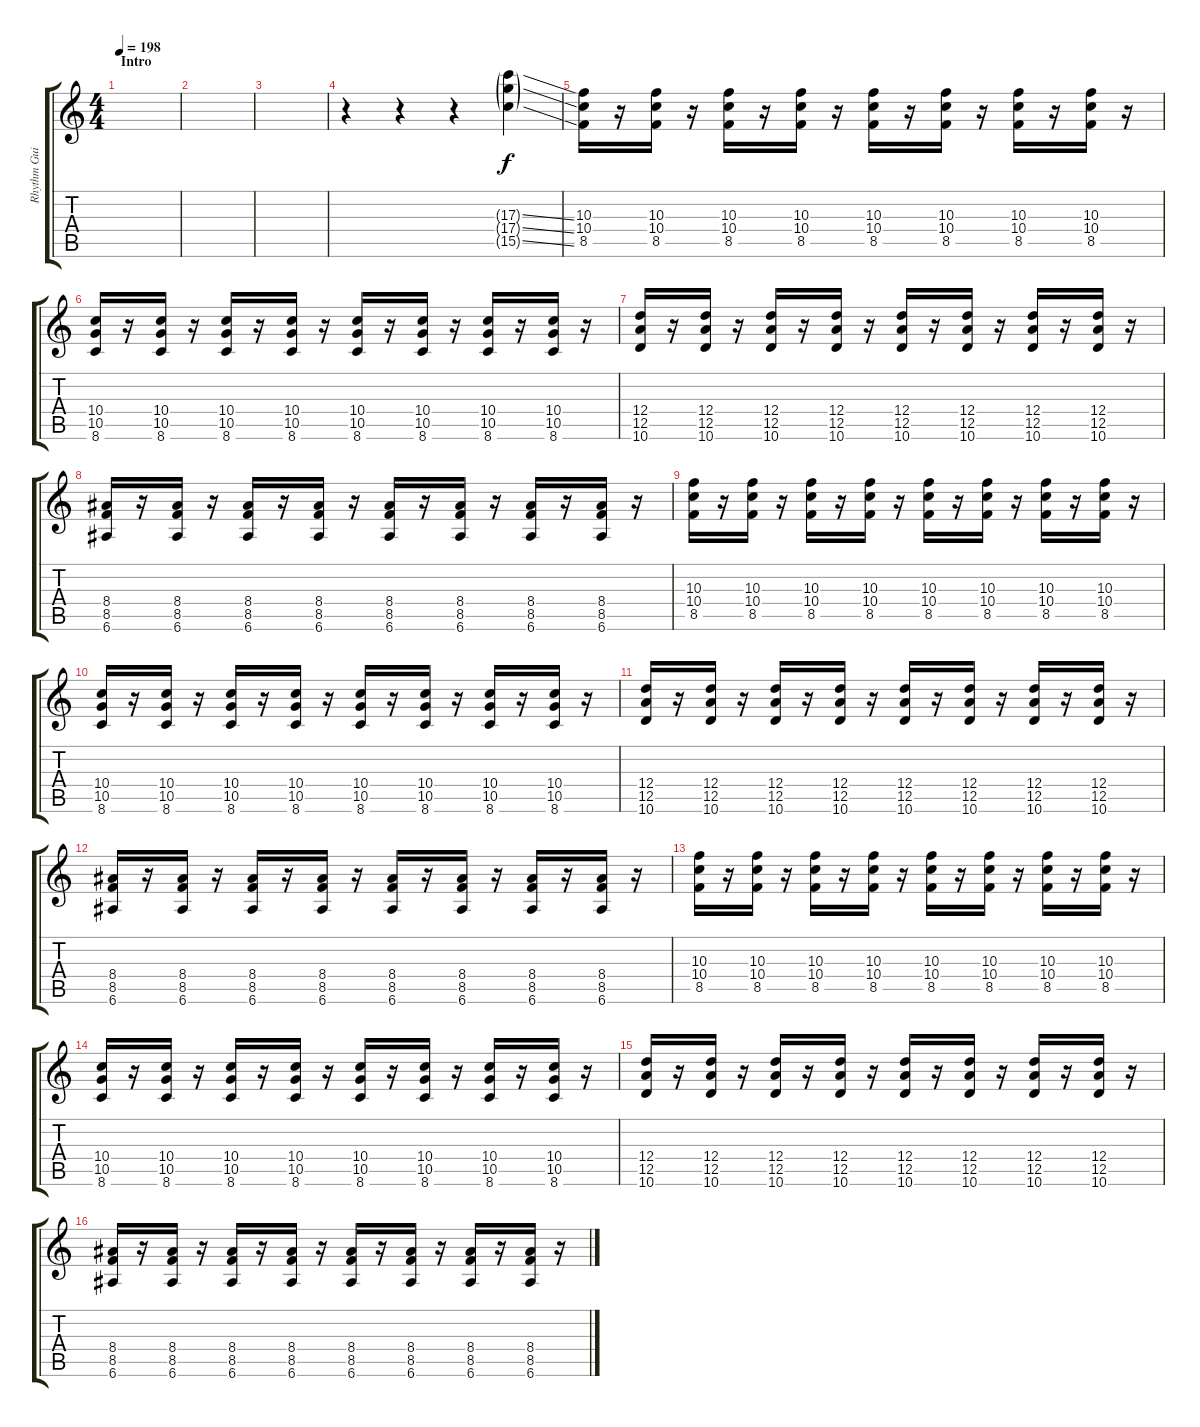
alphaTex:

\track ("Rhythm Guitar" "Rhythm Gui") {instrument distortionguitar}
\staff {score tabs}
\tuning (E4 B3 G3 D3 A2 E2) {hide}
\ts (4 4)
\section ("" "Intro")
\tempo 198
\clef g2
\ks c
|
|
|
r.4 r.4 r.4 (17.3{ss g} 17.4{ss g} 15.5{ss g}).4 |
(10.3 10.4 8.5).16{dy f} r.16 (10.3 10.4 8.5).16 r.16 (10.3 10.4 8.5).16 r.16 (10.3 10.4 8.5).16 r.16 (10.3 10.4 8.5).16 r.16 (10.3 10.4 8.5).16 r.16 (10.3 10.4 8.5).16 r.16 (10.3 10.4 8.5).16 r.16 |
(10.4 10.5 8.6).16 r.16 (10.4 10.5 8.6).16 r.16 (10.4 10.5 8.6).16 r.16 (10.4 10.5 8.6).16 r.16 (10.4 10.5 8.6).16 r.16 (10.4 10.5 8.6).16 r.16 (10.4 10.5 8.6).16 r.16 (10.4 10.5 8.6).16 r.16 |
(12.4 12.5 10.6).16 r.16 (12.4 12.5 10.6).16 r.16 (12.4 12.5 10.6).16 r.16 (12.4 12.5 10.6).16 r.16 (12.4 12.5 10.6).16 r.16 (12.4 12.5 10.6).16 r.16 (12.4 12.5 10.6).16 r.16 (12.4 12.5 10.6).16 r.16 |
(8.4 8.5 6.6).16 r.16 (8.4 8.5 6.6).16 r.16 (8.4 8.5 6.6).16 r.16 (8.4 8.5 6.6).16 r.16 (8.4 8.5 6.6).16 r.16 (8.4 8.5 6.6).16 r.16 (8.4 8.5 6.6).16 r.16 (8.4 8.5 6.6).16 r.16 |
(10.3 10.4 8.5).16 r.16 (10.3 10.4 8.5).16 r.16 (10.3 10.4 8.5).16 r.16 (10.3 10.4 8.5).16 r.16 (10.3 10.4 8.5).16 r.16 (10.3 10.4 8.5).16 r.16 (10.3 10.4 8.5).16 r.16 (10.3 10.4 8.5).16 r.16 |
(10.4 10.5 8.6).16 r.16 (10.4 10.5 8.6).16 r.16 (10.4 10.5 8.6).16 r.16 (10.4 10.5 8.6).16 r.16 (10.4 10.5 8.6).16 r.16 (10.4 10.5 8.6).16 r.16 (10.4 10.5 8.6).16 r.16 (10.4 10.5 8.6).16 r.16 |
(12.4 12.5 10.6).16 r.16 (12.4 12.5 10.6).16 r.16 (12.4 12.5 10.6).16 r.16 (12.4 12.5 10.6).16 r.16 (12.4 12.5 10.6).16 r.16 (12.4 12.5 10.6).16 r.16 (12.4 12.5 10.6).16 r.16 (12.4 12.5 10.6).16 r.16 |
(8.4 8.5 6.6).16 r.16 (8.4 8.5 6.6).16 r.16 (8.4 8.5 6.6).16 r.16 (8.4 8.5 6.6).16 r.16 (8.4 8.5 6.6).16 r.16 (8.4 8.5 6.6).16 r.16 (8.4 8.5 6.6).16 r.16 (8.4 8.5 6.6).16 r.16 |
(10.3 10.4 8.5).16 r.16 (10.3 10.4 8.5).16 r.16 (10.3 10.4 8.5).16 r.16 (10.3 10.4 8.5).16 r.16 (10.3 10.4 8.5).16 r.16 (10.3 10.4 8.5).16 r.16 (10.3 10.4 8.5).16 r.16 (10.3 10.4 8.5).16 r.16 |
(10.4 10.5 8.6).16 r.16 (10.4 10.5 8.6).16 r.16 (10.4 10.5 8.6).16 r.16 (10.4 10.5 8.6).16 r.16 (10.4 10.5 8.6).16 r.16 (10.4 10.5 8.6).16 r.16 (10.4 10.5 8.6).16 r.16 (10.4 10.5 8.6).16 r.16 |
(12.4 12.5 10.6).16 r.16 (12.4 12.5 10.6).16 r.16 (12.4 12.5 10.6).16 r.16 (12.4 12.5 10.6).16 r.16 (12.4 12.5 10.6).16 r.16 (12.4 12.5 10.6).16 r.16 (12.4 12.5 10.6).16 r.16 (12.4 12.5 10.6).16 r.16 |
(8.4 8.5 6.6).16 r.16 (8.4 8.5 6.6).16 r.16 (8.4 8.5 6.6).16 r.16 (8.4 8.5 6.6).16 r.16 (8.4 8.5 6.6).16 r.16 (8.4 8.5 6.6).16 r.16 (8.4 8.5 6.6).16 r.16 (8.4 8.5 6.6).16 r.16
